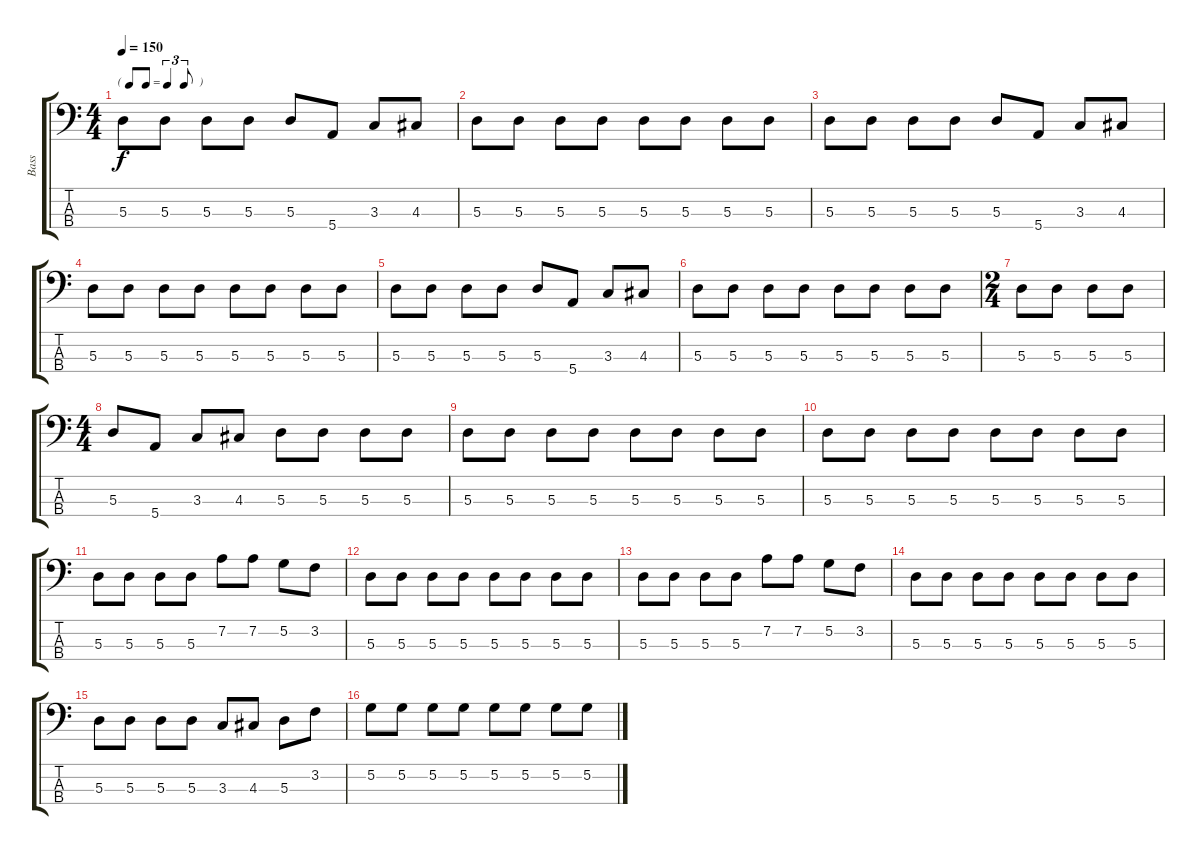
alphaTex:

\track ("Bass" "Bass") {instrument electricbassfinger}
\staff {score tabs}
\tuning (G2 D2 A1 E1) {hide}
\ts (4 4)
\tf triplet8th
\tempo 150
\clef f4
\ks c
5.3.8{dy f} 5.3.8 5.3.8 5.3.8 5.3.8 5.4.8 3.3.8 4.3.8 |
5.3.8 5.3.8 5.3.8 5.3.8 5.3.8 5.3.8 5.3.8 5.3.8 |
5.3.8 5.3.8 5.3.8 5.3.8 5.3.8 5.4.8 3.3.8 4.3.8 |
5.3.8 5.3.8 5.3.8 5.3.8 5.3.8 5.3.8 5.3.8 5.3.8 |
5.3.8 5.3.8 5.3.8 5.3.8 5.3.8 5.4.8 3.3.8 4.3.8 |
5.3.8 5.3.8 5.3.8 5.3.8 5.3.8 5.3.8 5.3.8 5.3.8 |
\ts (2 4)
5.3.8 5.3.8 5.3.8 5.3.8 |
\ts (4 4)
5.3.8 5.4.8 3.3.8 4.3.8 5.3.8 5.3.8 5.3.8 5.3.8 |
5.3.8 5.3.8 5.3.8 5.3.8 5.3.8 5.3.8 5.3.8 5.3.8 |
5.3.8 5.3.8 5.3.8 5.3.8 5.3.8 5.3.8 5.3.8 5.3.8 |
5.3.8 5.3.8 5.3.8 5.3.8 7.2.8 7.2.8 5.2.8 3.2.8 |
5.3.8 5.3.8 5.3.8 5.3.8 5.3.8 5.3.8 5.3.8 5.3.8 |
5.3.8 5.3.8 5.3.8 5.3.8 7.2.8 7.2.8 5.2.8 3.2.8 |
5.3.8 5.3.8 5.3.8 5.3.8 5.3.8 5.3.8 5.3.8 5.3.8 |
5.3.8 5.3.8 5.3.8 5.3.8 3.3.8 4.3.8 5.3.8 3.2.8 |
5.2.8 5.2.8 5.2.8 5.2.8 5.2.8 5.2.8 5.2.8 5.2.8
